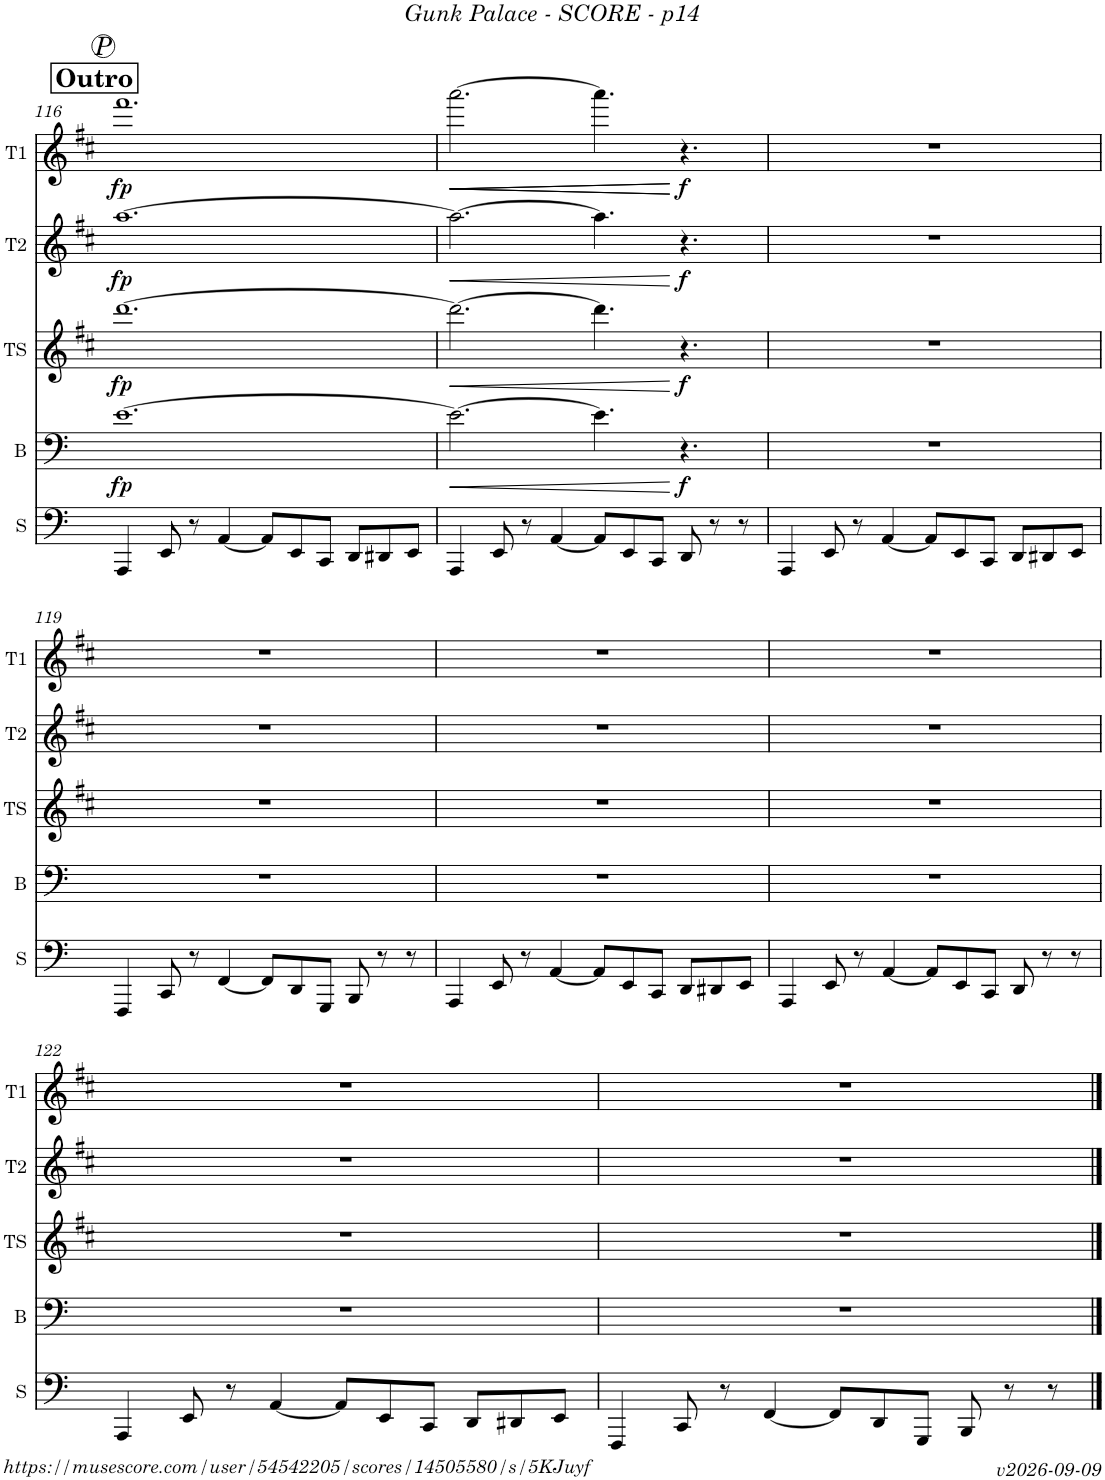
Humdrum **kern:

**kern	**kern	**dynam	**kern	**dynam	**kern	**dynam	**kern	**dynam
*part5	*part4	*part4	*part3	*part3	*part2	*part2	*part1	*part1
*staff5	*staff4	*staff4	*staff3	*staff3	*staff2	*staff2	*staff1	*staff1
*I"Sousa	*I"Trombone	*	*I"Tenor Sax	*	*I"Trumpet 2	*	*I"Trumpet 1	*
*I'S	*	*	*I'TS	*	*I'T2	*	*I'T1	*
!!LO:PB:g=z
*clefF4	*clefF4	*	*clefG2	*	*clefG2	*	*clefG2	*
*	*	*	*Trd8c14	*	*Trd1c2	*	*Trd1c2	*
*k[]	*k[]	*	*k[f#c#]	*	*k[f#c#]	*	*k[f#c#]	*
*M12/8	*M12/8	*	*M12/8	*	*M12/8	*	*M12/8	*
!!LO:REH:place=s1:a:i:enc=circle:fs=14:t=P
!!LO:REH:place=s1:a:B:fs=14:t=Outro
=116	=116	=116	=116	=116	=116	=116	=116	=116
!	!	!LO:DY:b	!	!LO:DY:b	!	!LO:DY:b	!	!LO:DY:b
4AAA/	[1.e	fp	[1.ddd	fp	[1.aa	fp	1.fff#	fp
8EE/	.	.	.	.	.	.	.	.
8r	.	.	.	.	.	.	.	.
[4AA/	.	.	.	.	.	.	.	.
8AA/L]	.	.	.	.	.	.	.	.
8EE/	.	.	.	.	.	.	.	.
8CC/J	.	.	.	.	.	.	.	.
8DD/L	.	.	.	.	.	.	.	.
8DD#X/	.	.	.	.	.	.	.	.
8EE/J	.	.	.	.	.	.	.	.
=117	=117	=117	=117	=117	=117	=117	=117	=117
!	!	!LO:HP:b	!	!LO:HP:b	!	!LO:HP:b	!	!LO:HP:b
4AAA/	2.e\_	<	2.ddd\_	<	2.aa\_	<	[2.aaa\	<
8EE/	.	.	.	.	.	.	.	.
8r	.	.	.	.	.	.	.	.
[4AA/	.	.	.	.	.	.	.	.
!	!	!	!	!	!	!	!	!LO:HP:b
8AA/L]	4.e\]	.	4.ddd\]	.	4.aa\]	.	4.aaa\]	<
8EE/	.	.	.	.	.	.	.	.
8CC/J	.	.	.	.	.	.	.	.
!	!	!LO:DY:n=1:b	!	!LO:DY:n=1:b	!	!LO:DY:n=1:b	!	!LO:DY:n=1:b
8DD/	4.r	[ f	4.r	[ f	4.r	[ f	4.r	[ [ f
8r	.	.	.	.	.	.	.	.
8r	.	.	.	.	.	.	.	.
=118	=118	=118	=118	=118	=118	=118	=118	=118
4AAA/	1.r	.	1.r	.	1.r	.	1.r	.
8EE/	.	.	.	.	.	.	.	.
8r	.	.	.	.	.	.	.	.
[4AA/	.	.	.	.	.	.	.	.
8AA/L]	.	.	.	.	.	.	.	.
8EE/	.	.	.	.	.	.	.	.
8CC/J	.	.	.	.	.	.	.	.
8DD/L	.	.	.	.	.	.	.	.
8DD#X/	.	.	.	.	.	.	.	.
8EE/J	.	.	.	.	.	.	.	.
!!LO:LB:g=z
=119	=119	=119	=119	=119	=119	=119	=119	=119
4FFF/	1.r	.	1.r	.	1.r	.	1.r	.
8CC/	.	.	.	.	.	.	.	.
8r	.	.	.	.	.	.	.	.
[4FF/	.	.	.	.	.	.	.	.
8FF/L]	.	.	.	.	.	.	.	.
8DD/	.	.	.	.	.	.	.	.
8GGG/J	.	.	.	.	.	.	.	.
8BBB/	.	.	.	.	.	.	.	.
8r	.	.	.	.	.	.	.	.
8r	.	.	.	.	.	.	.	.
=120	=120	=120	=120	=120	=120	=120	=120	=120
4AAA/	1.r	.	1.r	.	1.r	.	1.r	.
8EE/	.	.	.	.	.	.	.	.
8r	.	.	.	.	.	.	.	.
[4AA/	.	.	.	.	.	.	.	.
8AA/L]	.	.	.	.	.	.	.	.
8EE/	.	.	.	.	.	.	.	.
8CC/J	.	.	.	.	.	.	.	.
8DD/L	.	.	.	.	.	.	.	.
8DD#X/	.	.	.	.	.	.	.	.
8EE/J	.	.	.	.	.	.	.	.
=121	=121	=121	=121	=121	=121	=121	=121	=121
4AAA/	1.r	.	1.r	.	1.r	.	1.r	.
8EE/	.	.	.	.	.	.	.	.
8r	.	.	.	.	.	.	.	.
[4AA/	.	.	.	.	.	.	.	.
8AA/L]	.	.	.	.	.	.	.	.
8EE/	.	.	.	.	.	.	.	.
8CC/J	.	.	.	.	.	.	.	.
8DD/	.	.	.	.	.	.	.	.
8r	.	.	.	.	.	.	.	.
8r	.	.	.	.	.	.	.	.
!!LO:LB:g=z
=122	=122	=122	=122	=122	=122	=122	=122	=122
4AAA/	1.r	.	1.r	.	1.r	.	1.r	.
8EE/	.	.	.	.	.	.	.	.
8r	.	.	.	.	.	.	.	.
[4AA/	.	.	.	.	.	.	.	.
8AA/L]	.	.	.	.	.	.	.	.
8EE/	.	.	.	.	.	.	.	.
8CC/J	.	.	.	.	.	.	.	.
8DD/L	.	.	.	.	.	.	.	.
8DD#X/	.	.	.	.	.	.	.	.
8EE/J	.	.	.	.	.	.	.	.
=123	=123	=123	=123	=123	=123	=123	=123	=123
4FFF/	1.r	.	1.r	.	1.r	.	1.r	.
8CC/	.	.	.	.	.	.	.	.
8r	.	.	.	.	.	.	.	.
[4FF/	.	.	.	.	.	.	.	.
8FF/L]	.	.	.	.	.	.	.	.
8DD/	.	.	.	.	.	.	.	.
8GGG/J	.	.	.	.	.	.	.	.
8BBB/	.	.	.	.	.	.	.	.
8r	.	.	.	.	.	.	.	.
8r	.	.	.	.	.	.	.	.
==	==	==	==	==	==	==	==	==
*-	*-	*-	*-	*-	*-	*-	*-	*-
